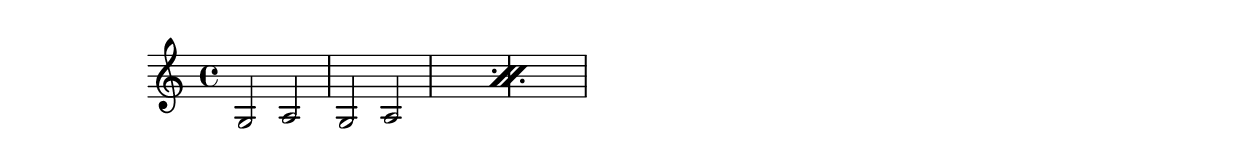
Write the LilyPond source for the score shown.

\version "2.4.0"


\header {
texidoc = "Percent repeats are not skipped, even when @code{skipBars} is set."
}

    \layout { raggedright= ##t }

\score {
     \context Staff <<
	\set Score.skipBars = ##t
	 {
	\repeat "percent" 2 { g2 a g a }
	}
     >>
}

